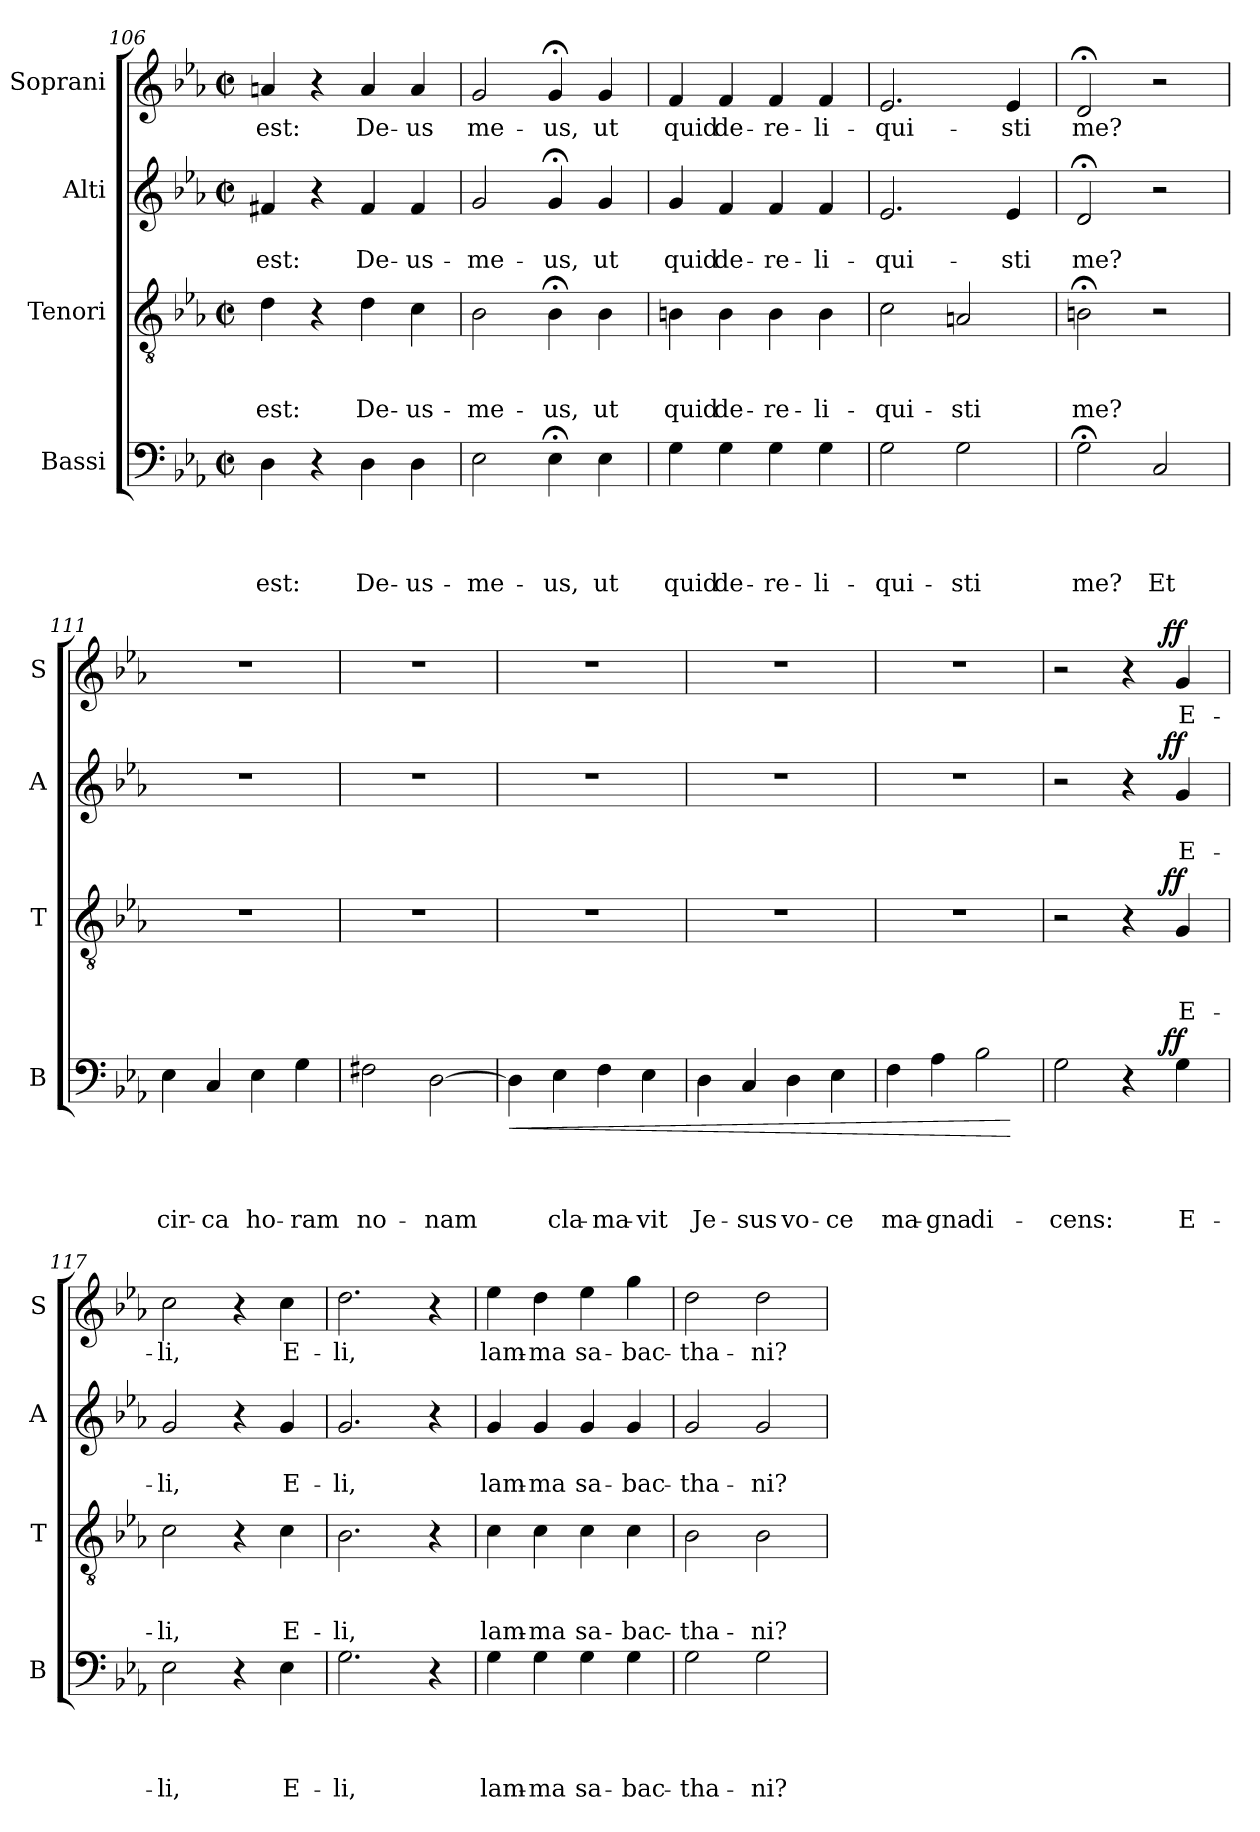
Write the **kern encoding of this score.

**kern	**text	**text	**text	**text	**dynam	**kern	**text	**text	**text	**dynam	**kern	**text	**text	**dynam	**kern	**text	**dynam
*part4	*part4	*part4	*part4	*part4	*part4	*part3	*part3	*part3	*part3	*part3	*part2	*part2	*part2	*part2	*part1	*part1	*part1
*staff4	*staff4	*staff4	*staff4	*staff4	*staff4	*staff3	*staff3	*staff3	*staff3	*staff3	*staff2	*staff2	*staff2	*staff2	*staff1	*staff1	*staff1
*I"Bassi	*	*	*	*	*	*I"Tenori	*	*	*	*	*I"Alti	*	*	*	*I"Soprani	*	*
*I'B	*	*	*	*	*	*I'T	*	*	*	*	*I'A	*	*	*	*I'S	*	*
!!LO:PB:g=z
*clefF4	*	*	*	*	*	*clefGv2	*	*	*	*	*clefG2	*	*	*	*clefG2	*	*
*k[b-e-a-]	*	*	*	*	*	*k[b-e-a-]	*	*	*	*	*k[b-e-a-]	*	*	*	*k[b-e-a-]	*	*
*E-:	*	*	*	*	*	*E-:	*	*	*	*	*E-:	*	*	*	*E-:	*	*
*M2/2	*	*	*	*	*	*M2/2	*	*	*	*	*M2/2	*	*	*	*M2/2	*	*
*met(c|)	*	*	*	*	*	*met(c|)	*	*	*	*	*met(c|)	*	*	*	*met(c|)	*	*
=106	=106	=106	=106	=106	=106	=106	=106	=106	=106	=106	=106	=106	=106	=106	=106	=106	=106
!	!	!	!	!LO:LY:b	!	!	!	!	!LO:LY:b	!	!	!	!LO:LY:b	!	!	!LO:LY:b	!
4D\	.	.	.	est:	.	4d\	.	.	est:	.	4f#X/	.	est:	.	4an/	est:	.
4r	.	.	.	.	.	4r	.	.	.	.	4r	.	.	.	4r	.	.
!	!	!	!	!LO:LY:b	!	!	!	!	!LO:LY:b	!	!	!	!LO:LY:b	!	!	!LO:LY:b	!
4D\	.	.	.	De-	.	4d\	.	.	De-	.	4f#/	.	De-	.	4a/	De-	.
!	!	!	!	!LO:LY:b	!	!	!	!	!LO:LY:b	!	!	!	!LO:LY:b	!	!	!LO:LY:b	!
4D\	.	.	.	-us-	.	4c\	.	.	-us-	.	4f#/	.	-us-	.	4a/	-us	.
=107	=107	=107	=107	=107	=107	=107	=107	=107	=107	=107	=107	=107	=107	=107	=107	=107	=107
!	!	!	!	!LO:LY:b	!	!	!	!	!LO:LY:b	!	!	!	!LO:LY:b	!	!	!LO:LY:b	!
2E-\	.	.	.	-me-	.	2B-\	.	.	-me-	.	2g/	.	-me-	.	2g/	me-	.
!	!	!	!	!LO:LY:b	!	!	!	!	!LO:LY:b	!	!	!	!LO:LY:b	!	!	!LO:LY:b	!
4E-;<\	.	.	.	-us,	.	4B-;<\	.	.	-us,	.	4g;/	.	-us,	.	4g;/	-us,	.
!	!	!	!	!LO:LY:b	!	!	!	!	!LO:LY:b	!	!	!	!LO:LY:b	!	!	!LO:LY:b	!
4E-\	.	.	.	ut	.	4B-\	.	.	ut	.	4g/	.	ut	.	4g/	ut	.
=108	=108	=108	=108	=108	=108	=108	=108	=108	=108	=108	=108	=108	=108	=108	=108	=108	=108
!	!	!	!	!LO:LY:b	!	!	!	!	!LO:LY:b	!	!	!	!LO:LY:b	!	!	!LO:LY:b	!
4G\	.	.	.	quid	.	4Bn\	.	.	quid	.	4g/	.	quid	.	4f/	quid	.
!	!	!	!	!LO:LY:b	!	!	!	!	!LO:LY:b	!	!	!	!LO:LY:b	!	!	!LO:LY:b	!
4G\	.	.	.	de-	.	4B\	.	.	de-	.	4f/	.	de-	.	4f/	de-	.
!	!	!	!	!LO:LY:b	!	!	!	!	!LO:LY:b	!	!	!	!LO:LY:b	!	!	!LO:LY:b	!
4G\	.	.	.	-re-	.	4B\	.	.	-re-	.	4f/	.	-re-	.	4f/	-re-	.
!	!	!	!	!LO:LY:b	!	!	!	!	!LO:LY:b	!	!	!	!LO:LY:b	!	!	!LO:LY:b	!
4G\	.	.	.	-li-	.	4B\	.	.	-li-	.	4f/	.	-li-	.	4f/	-li-	.
=109	=109	=109	=109	=109	=109	=109	=109	=109	=109	=109	=109	=109	=109	=109	=109	=109	=109
!	!	!	!	!LO:LY:b	!	!	!	!	!LO:LY:b	!	!	!	!LO:LY:b	!	!	!LO:LY:b	!
2G\	.	.	.	-qui-	.	2c\	.	.	-qui-	.	2.e-/	.	-qui-	.	2.e-/	-qui-	.
!	!	!	!	!LO:LY:b	!	!	!	!	!LO:LY:b	!	!	!	!	!	!	!	!
2G\	.	.	.	-sti	.	2An/	.	.	-sti	.	.	.	.	.	.	.	.
!	!	!	!	!	!	!	!	!	!	!	!	!	!LO:LY:b	!	!	!LO:LY:b	!
.	.	.	.	.	.	.	.	.	.	.	4e-/	.	-sti	.	4e-/	-sti	.
=110	=110	=110	=110	=110	=110	=110	=110	=110	=110	=110	=110	=110	=110	=110	=110	=110	=110
!	!	!	!	!LO:LY:b	!	!	!	!	!LO:LY:b	!	!	!	!LO:LY:b	!	!	!LO:LY:b	!
2G;<\	.	.	.	me?	.	2Bn;<\	.	.	me?	.	2d;/	.	me?	.	2d;/	me?	.
!	!	!	!	!LO:LY:b	!	!	!	!	!	!	!	!	!	!	!	!	!
2C/	.	.	.	Et	.	2r	.	.	.	.	2r	.	.	.	2r	.	.
!!LO:LB:g=z
=111	=111	=111	=111	=111	=111	=111	=111	=111	=111	=111	=111	=111	=111	=111	=111	=111	=111
!	!	!	!	!LO:LY:b	!	!	!	!	!	!	!	!	!	!	!	!	!
4E-\	.	.	.	cir-	.	1r	.	.	.	.	1r	.	.	.	1r	.	.
!	!	!	!	!LO:LY:b	!	!	!	!	!	!	!	!	!	!	!	!	!
4C/	.	.	.	-ca	.	.	.	.	.	.	.	.	.	.	.	.	.
!	!	!	!	!LO:LY:b	!	!	!	!	!	!	!	!	!	!	!	!	!
4E-\	.	.	.	ho-	.	.	.	.	.	.	.	.	.	.	.	.	.
!	!	!	!	!LO:LY:b	!	!	!	!	!	!	!	!	!	!	!	!	!
4G\	.	.	.	-ram	.	.	.	.	.	.	.	.	.	.	.	.	.
=112	=112	=112	=112	=112	=112	=112	=112	=112	=112	=112	=112	=112	=112	=112	=112	=112	=112
!	!	!	!	!LO:LY:b	!	!	!	!	!	!	!	!	!	!	!	!	!
2F#X\	.	.	.	no-	.	1r	.	.	.	.	1r	.	.	.	1r	.	.
!	!	!	!	!LO:LY:b	!	!	!	!	!	!	!	!	!	!	!	!	!
[>2D\	.	.	.	-nam	.	.	.	.	.	.	.	.	.	.	.	.	.
=113	=113	=113	=113	=113	=113	=113	=113	=113	=113	=113	=113	=113	=113	=113	=113	=113	=113
!	!	!	!	!	!LO:HP:b	!	!	!	!	!	!	!	!	!	!	!	!
4D\]	.	.	.	.	<	1r	.	.	.	.	1r	.	.	.	1r	.	.
!	!	!	!	!LO:LY:b	!	!	!	!	!	!	!	!	!	!	!	!	!
4E-\	.	.	.	cla-	.	.	.	.	.	.	.	.	.	.	.	.	.
!	!	!	!	!LO:LY:b	!	!	!	!	!	!	!	!	!	!	!	!	!
4F\	.	.	.	-ma-	.	.	.	.	.	.	.	.	.	.	.	.	.
!	!	!	!	!LO:LY:b	!	!	!	!	!	!	!	!	!	!	!	!	!
4E-\	.	.	.	-vit	.	.	.	.	.	.	.	.	.	.	.	.	.
=114	=114	=114	=114	=114	=114	=114	=114	=114	=114	=114	=114	=114	=114	=114	=114	=114	=114
!	!	!	!	!LO:LY:b	!	!	!	!	!	!	!	!	!	!	!	!	!
4D\	.	.	.	Je-	.	1r	.	.	.	.	1r	.	.	.	1r	.	.
!	!	!	!	!LO:LY:b	!	!	!	!	!	!	!	!	!	!	!	!	!
4C/	.	.	.	-sus	.	.	.	.	.	.	.	.	.	.	.	.	.
!	!	!	!	!LO:LY:b	!	!	!	!	!	!	!	!	!	!	!	!	!
4D\	.	.	.	vo-	.	.	.	.	.	.	.	.	.	.	.	.	.
!	!	!	!	!LO:LY:b	!	!	!	!	!	!	!	!	!	!	!	!	!
4E-\	.	.	.	-ce	.	.	.	.	.	.	.	.	.	.	.	.	.
=115	=115	=115	=115	=115	=115	=115	=115	=115	=115	=115	=115	=115	=115	=115	=115	=115	=115
!	!	!	!	!LO:LY:b	!	!	!	!	!	!	!	!	!	!	!	!	!
4F\	.	.	.	ma-	.	1r	.	.	.	.	1r	.	.	.	1r	.	.
!	!	!	!	!LO:LY:b	!	!	!	!	!	!	!	!	!	!	!	!	!
4A-\	.	.	.	-gna	.	.	.	.	.	.	.	.	.	.	.	.	.
!	!	!	!	!LO:LY:b	!	!	!	!	!	!	!	!	!	!	!	!	!
2B-\	.	.	.	di-	.	.	.	.	.	.	.	.	.	.	.	.	.
.	.	.	.	.	[	.	.	.	.	.	.	.	.	.	.	.	.
!!LO:LB:g=z
=116	=116	=116	=116	=116	=116	=116	=116	=116	=116	=116	=116	=116	=116	=116	=116	=116	=116
!	!	!	!	!LO:LY:b	!	!	!	!	!	!	!	!	!	!	!	!	!
*^	*	*	*	*	*	*^	*	*	*	*	*^	*	*	*	*^	*	*
2G\	2ryy	.	.	.	-cens:	.	2r	2ryy	.	.	.	.	2r	2ryy	.	.	.	2r	2ryy	.	.
4r	8..ryy	.	.	.	.	.	4r	8..ryy	.	.	.	.	4r	8..ryy	.	.	.	4r	8..ryy	.	.
!	!	!	!	!	!	!LO:DY:a	!	!	!	!	!	!LO:DY:a	!	!	!	!	!LO:DY:a	!	!	!	!LO:DY:a
.	4ryy	.	.	.	.	ff	.	4ryy	.	.	.	ff	.	4ryy	.	.	ff	.	4ryy	.	ff
!	!	!	!	!	!LO:LY:b	!	!	!	!	!	!LO:LY:b	!	!	!	!	!LO:LY:b	!	!	!	!LO:LY:b	!
4G\	.	.	.	.	E-	.	4G/	.	.	.	E-	.	4g/	.	.	E-	.	4g/	.	E-	.
.	32ryy	.	.	.	.	.	.	32ryy	.	.	.	.	.	32ryy	.	.	.	.	32ryy	.	.
=117	=117	=117	=117	=117	=117	=117	=117	=117	=117	=117	=117	=117	=117	=117	=117	=117	=117	=117	=117	=117	=117
!	!	!	!	!	!LO:LY:b	!	!	!	!	!	!LO:LY:b	!	!	!	!	!LO:LY:b	!	!	!	!LO:LY:b	!
*v	*v	*	*	*	*	*	*	*	*	*	*	*	*v	*v	*	*	*	*v	*v	*	*
*	*	*	*	*	*	*v	*v	*	*	*	*	*	*	*	*	*	*	*
2E-\	.	.	.	-li,	.	2c\	.	.	-li,	.	2g/	.	-li,	.	2cc\	-li,	.
4r	.	.	.	.	.	4r	.	.	.	.	4r	.	.	.	4r	.	.
!	!	!	!	!LO:LY:b	!	!	!	!	!LO:LY:b	!	!	!	!LO:LY:b	!	!	!LO:LY:b	!
4E-\	.	.	.	E-	.	4c\	.	.	E-	.	4g/	.	E-	.	4cc\	E-	.
=118	=118	=118	=118	=118	=118	=118	=118	=118	=118	=118	=118	=118	=118	=118	=118	=118	=118
!	!	!	!	!LO:LY:b	!	!	!	!	!LO:LY:b	!	!	!	!LO:LY:b	!	!	!LO:LY:b	!
2.G\	.	.	.	-li,	.	2.B-\	.	.	-li,	.	2.g/	.	-li,	.	2.dd\	-li,	.
4r	.	.	.	.	.	4r	.	.	.	.	4r	.	.	.	4r	.	.
=119	=119	=119	=119	=119	=119	=119	=119	=119	=119	=119	=119	=119	=119	=119	=119	=119	=119
!	!	!	!	!LO:LY:b	!	!	!	!	!LO:LY:b	!	!	!	!LO:LY:b	!	!	!LO:LY:b	!
4G\	.	.	.	lam-	.	4c\	.	.	lam-	.	4g/	.	lam-	.	4ee-\	lam-	.
!	!	!	!	!LO:LY:b	!	!	!	!	!LO:LY:b	!	!	!	!LO:LY:b	!	!	!LO:LY:b	!
4G\	.	.	.	-ma	.	4c\	.	.	-ma	.	4g/	.	-ma	.	4dd\	-ma	.
!	!	!	!	!LO:LY:b	!	!	!	!	!LO:LY:b	!	!	!	!LO:LY:b	!	!	!LO:LY:b	!
4G\	.	.	.	sa-	.	4c\	.	.	sa-	.	4g/	.	sa-	.	4ee-\	sa-	.
!	!	!	!	!LO:LY:b	!	!	!	!	!LO:LY:b	!	!	!	!LO:LY:b	!	!	!LO:LY:b	!
4G\	.	.	.	-bac-	.	4c\	.	.	-bac-	.	4g/	.	-bac-	.	4gg\	-bac-	.
=120	=120	=120	=120	=120	=120	=120	=120	=120	=120	=120	=120	=120	=120	=120	=120	=120	=120
!	!	!	!	!LO:LY:b	!	!	!	!	!LO:LY:b	!	!	!	!LO:LY:b	!	!	!LO:LY:b	!
2G\	.	.	.	-tha-	.	2B-\	.	.	-tha-	.	2g/	.	-tha-	.	2dd\	-tha-	.
!	!	!	!	!LO:LY:b	!	!	!	!	!LO:LY:b	!	!	!	!LO:LY:b	!	!	!LO:LY:b	!
2G\	.	.	.	-ni?	.	2B-\	.	.	-ni?	.	2g/	.	-ni?	.	2dd\	-ni?	.
=	=	=	=	=	=	=	=	=	=	=	=	=	=	=	=	=	=
*-	*-	*-	*-	*-	*-	*-	*-	*-	*-	*-	*-	*-	*-	*-	*-	*-	*-
